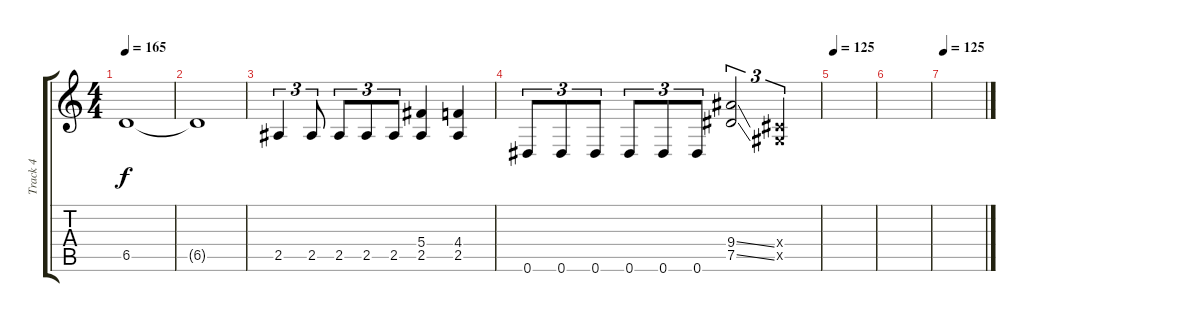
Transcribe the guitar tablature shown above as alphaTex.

\track ("Track 4" "Track 4") {instrument distortionguitar}
\staff {score tabs}
\tuning (Eb4 Bb3 Gb3 Db3 Ab2 Eb2) {hide}
\ts (4 4)
\tempo 165
\clef g2
\ks c
6.5.1{dy f} |
6.5{t}.1 |
2.5.4{tu (3 2)} 2.5.8{tu (3 2)} 2.5.8{tu (3 2)} 2.5.8{tu (3 2)} 2.5.8{tu (3 2)} (5.4 2.5).4 (4.4 2.5).4 |
0.6.8{tu (3 2)} 0.6.8{tu (3 2)} 0.6.8{tu (3 2)} 0.6.8{tu (3 2)} 0.6.8{tu (3 2)} 0.6.8{tu (3 2)} (9.4{ss} 7.5{ss}).2{tu (3 2)} (0.4{x} 0.5{x}).4{tu (3 2)} |
\tempo 125
|
|
\tempo 125
